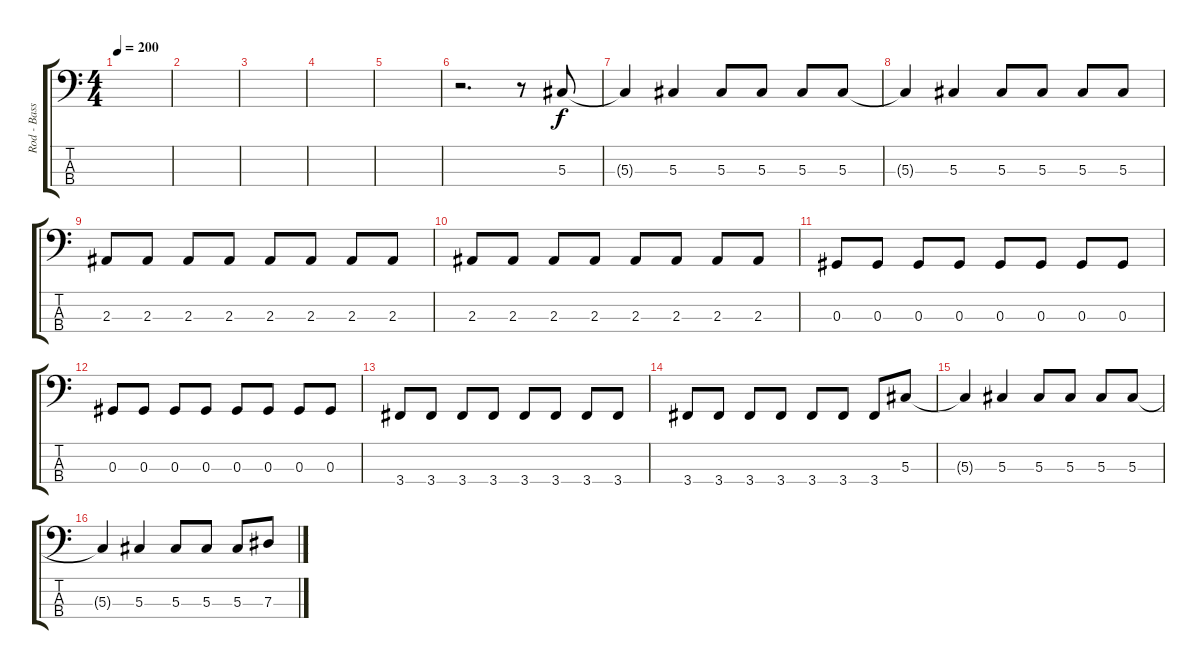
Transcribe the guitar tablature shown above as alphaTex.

\track ("Rod - Bass" "Rod - Bass") {instrument electricbassfinger}
\staff {score tabs}
\tuning (Gb2 Db2 Ab1 Eb1) {hide}
\ts (4 4)
\tempo 200
\clef f4
\ks c
|
|
|
|
|
r.2{d} r.8 5.3.8 |
5.3{t}.4 5.3.4 5.3.8 5.3.8 5.3.8 5.3.8 |
5.3{t}.4 5.3.4 5.3.8 5.3.8 5.3.8 5.3.8 |
2.3.8 2.3.8 2.3.8 2.3.8 2.3.8 2.3.8 2.3.8 2.3.8 |
2.3.8 2.3.8 2.3.8 2.3.8 2.3.8 2.3.8 2.3.8 2.3.8 |
0.3.8 0.3.8 0.3.8 0.3.8 0.3.8 0.3.8 0.3.8 0.3.8 |
0.3.8 0.3.8 0.3.8 0.3.8 0.3.8 0.3.8 0.3.8 0.3.8 |
3.4.8 3.4.8 3.4.8 3.4.8 3.4.8 3.4.8 3.4.8 3.4.8 |
3.4.8 3.4.8 3.4.8 3.4.8 3.4.8 3.4.8 3.4.8 5.3.8 |
5.3{t}.4 5.3.4 5.3.8 5.3.8 5.3.8 5.3.8 |
5.3{t}.4 5.3.4 5.3.8 5.3.8 5.3.8 7.3.8
